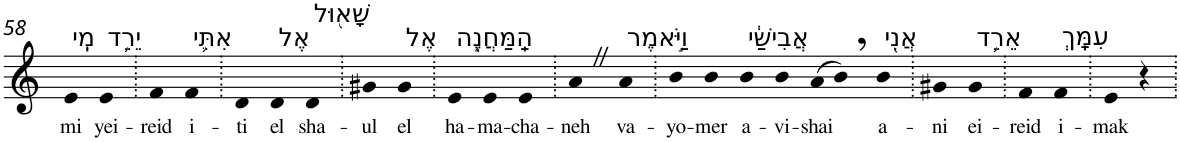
**kern	**text
*part1	*part1
*staff1	*staff1
*I"Piano	*
*I'Pno	*
!!LO:PB:g=z
*clefG2	*
*k[]	*
=58	=58
!LO:TX:a:t=מִֽי	!
!	!LO:LY:b
4e	mi
!LO:TX:a:t=יֵרֵ֥ד	!
!	!LO:LY:b
4e	yei-
=59.	=59.
!	!LO:LY:b
4f	-reid
!LO:TX:a:t=אִתִּ֛י	!
!	!LO:LY:b
4f	i-
=60.	=60.
!	!LO:LY:b
4d	-ti
!LO:TX:a:t=אֶל	!
!	!LO:LY:b
4d	el
!LO:TX:a:t=שָׁא֖וּל	!
!	!LO:LY:b
4d	sha-
=61.	=61.
!	!LO:LY:b
4g#X	-ul
!LO:TX:a:t=אֶל	!
!	!LO:LY:b
4g#	el
=62.	=62.
!LO:TX:a:t=הַֽמַּחֲנֶ֑ה	!
!	!LO:LY:b
4e	ha-
!	!LO:LY:b
4e	-ma-
!	!LO:LY:b
4e	-cha-
=63.	=63.
!	!LO:LY:b
4aZ	-neh
!LO:TX:a:t=וַיֹּ֣אמֶר	!
!	!LO:LY:b
4a	va-
=64.	=64.
!	!LO:LY:b
4b	-yo-
!	!LO:LY:b
4b	-mer
!LO:TX:a:t=אֲבִישַׁ֔י	!
!	!LO:LY:b
4b	a-
!	!LO:LY:b
4b	-vi-
!	!LO:LY:b
(>8a	-shai
8b,)	.
!LO:TX:a:t=אֲנִ֖י	!
!	!LO:LY:b
4b	a-
=65.	=65.
!	!LO:LY:b
4g#X	-ni
!LO:TX:a:t=אֵרֵ֥ד	!
!	!LO:LY:b
4g#	ei-
=66.	=66.
!	!LO:LY:b
4f	-reid
!LO:TX:a:t=עִמָּֽךְ	!
!	!LO:LY:b
4f	i-
=67.	=67.
!	!LO:LY:b
4e	-mak
4r	.
=.	=.
*-	*-
